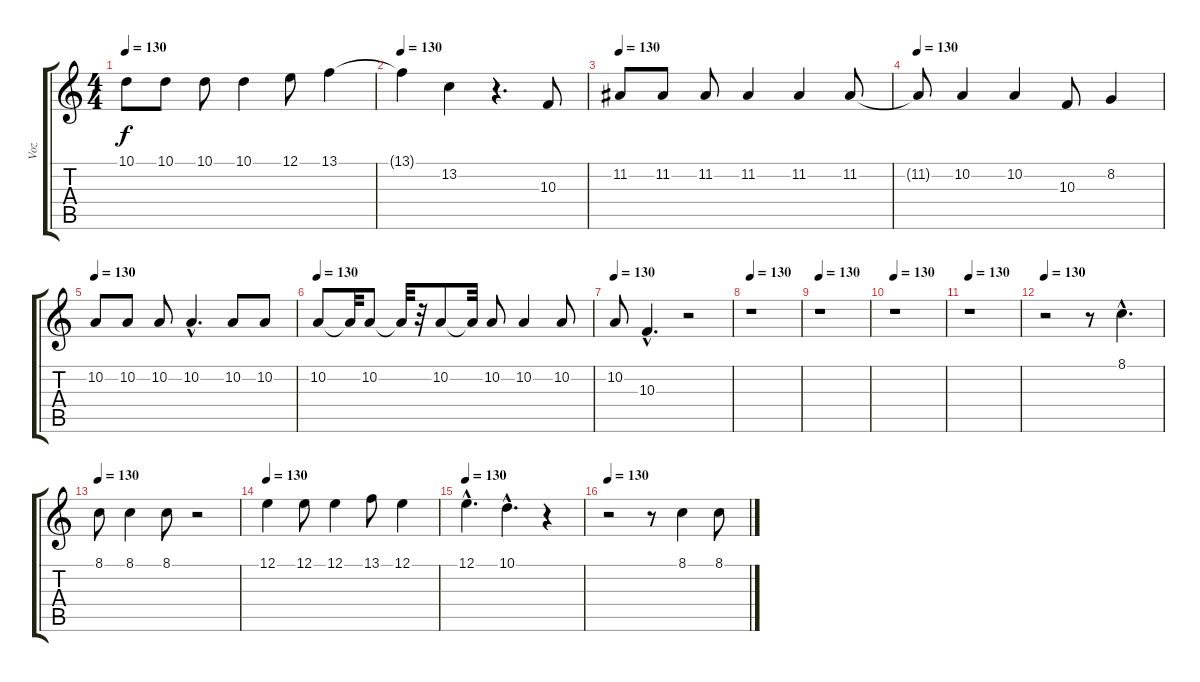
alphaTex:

\track ("Voz" "Voz") {instrument synthbrass1}
\staff {score tabs}
\tuning (E4 B3 G3 D3 A2 E2) {hide}
\ts (4 4)
\tempo 130
\clef g2
\ks c
10.1.8{dy f} 10.1.8 10.1.8 10.1.4 12.1.8 13.1.4 |
\tempo 130
13.1{t}.4 13.2.4 r.4{d} 10.3.8 |
\tempo 130
11.2.8 11.2.8 11.2.8 11.2.4 11.2.4 11.2.8 |
\tempo 130
11.2{t}.8 10.2.4 10.2.4 10.3.8 8.2.4 |
\tempo 130
10.2.8 10.2.8 10.2.8 10.2{hac}.4{d} 10.2.8 10.2.8 |
\tempo 130
10.2.8 10.2{t}.32 10.2.8 10.2{t}.32 r.32 10.2.8 10.2{t}.32 10.2.8 10.2.4 10.2.8 |
\tempo 130
10.2.8 10.3{hac}.4{d} r.2 |
\tempo 130
r.1 |
\tempo 130
r.1 |
\tempo 130
r.1 |
\tempo 130
r.1 |
\tempo 130
r.2 r.8 8.1{hac}.4{d} |
\tempo 130
8.1.8 8.1.4 8.1.8 r.2 |
\tempo 130
12.1.4 12.1.8 12.1.4 13.1.8 12.1.4 |
\tempo 130
12.1{hac}.4{d} 10.1{hac}.4{d} r.4 |
\tempo 130
r.2 r.8 8.1.4 8.1.8
